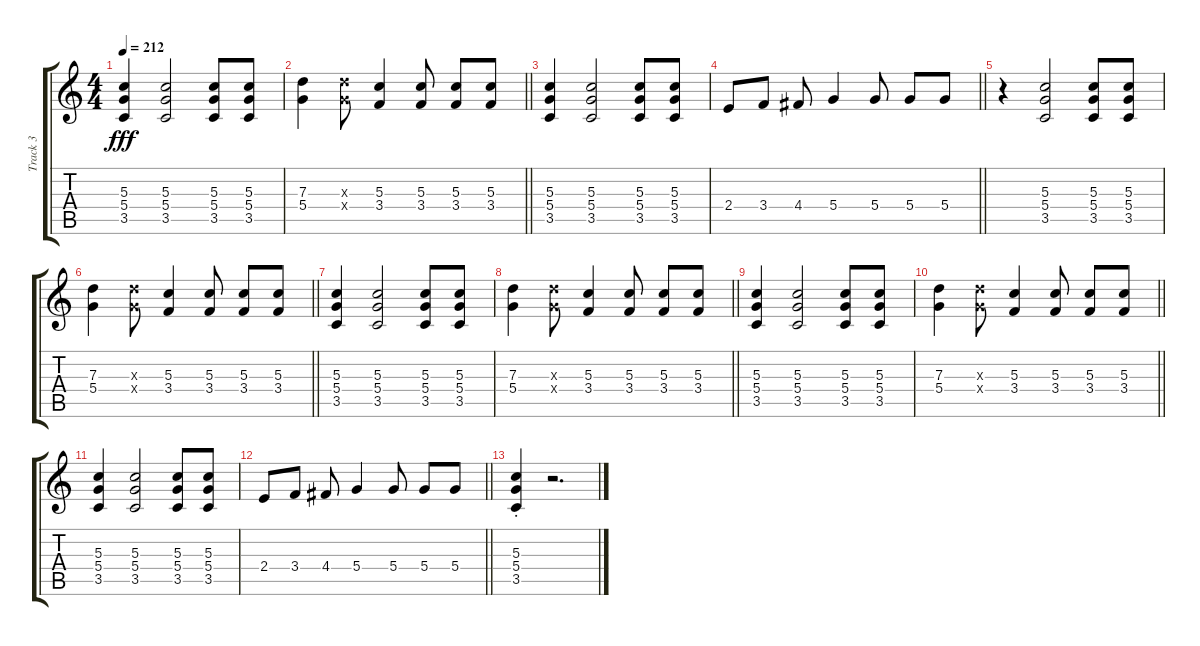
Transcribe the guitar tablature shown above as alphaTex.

\track ("Track 3" "Track 3") {instrument distortionguitar}
\staff {score tabs}
\tuning (E4 B3 G3 D3 A2 E2) {hide}
\ts (4 4)
\tempo 212
\clef g2
\ks c
(5.3 5.4 3.5).4{dy fff} (5.3 5.4 3.5).2 (5.3 5.4 3.5).8 (5.3 5.4 3.5).8 |
\barLineRight lightlight
(7.3 5.4).4 (7.3{x} 5.4{x}).8 (5.3 3.4).4 (5.3 3.4).8 (5.3 3.4).8 (5.3 3.4).8 |
(5.3 5.4 3.5).4 (5.3 5.4 3.5).2 (5.3 5.4 3.5).8 (5.3 5.4 3.5).8 |
\barLineRight lightlight
2.4.8 3.4.8 4.4.8 5.4.4 5.4.8 5.4.8 5.4.8 |
r.4 (5.3 5.4 3.5).2 (5.3 5.4 3.5).8 (5.3 5.4 3.5).8 |
\barLineRight lightlight
(7.3 5.4).4 (7.3{x} 5.4{x}).8 (5.3 3.4).4 (5.3 3.4).8 (5.3 3.4).8 (5.3 3.4).8 |
(5.3 5.4 3.5).4 (5.3 5.4 3.5).2 (5.3 5.4 3.5).8 (5.3 5.4 3.5).8 |
\barLineRight lightlight
(7.3 5.4).4 (7.3{x} 5.4{x}).8 (5.3 3.4).4 (5.3 3.4).8 (5.3 3.4).8 (5.3 3.4).8 |
(5.3 5.4 3.5).4 (5.3 5.4 3.5).2 (5.3 5.4 3.5).8 (5.3 5.4 3.5).8 |
\barLineRight lightlight
(7.3 5.4).4 (7.3{x} 5.4{x}).8 (5.3 3.4).4 (5.3 3.4).8 (5.3 3.4).8 (5.3 3.4).8 |
(5.3 5.4 3.5).4 (5.3 5.4 3.5).2 (5.3 5.4 3.5).8 (5.3 5.4 3.5).8 |
\barLineRight lightlight
2.4.8 3.4.8 4.4.8 5.4.4 5.4.8 5.4.8 5.4.8 |
(5.3{st} 5.4 3.5).4 r.2{d}
